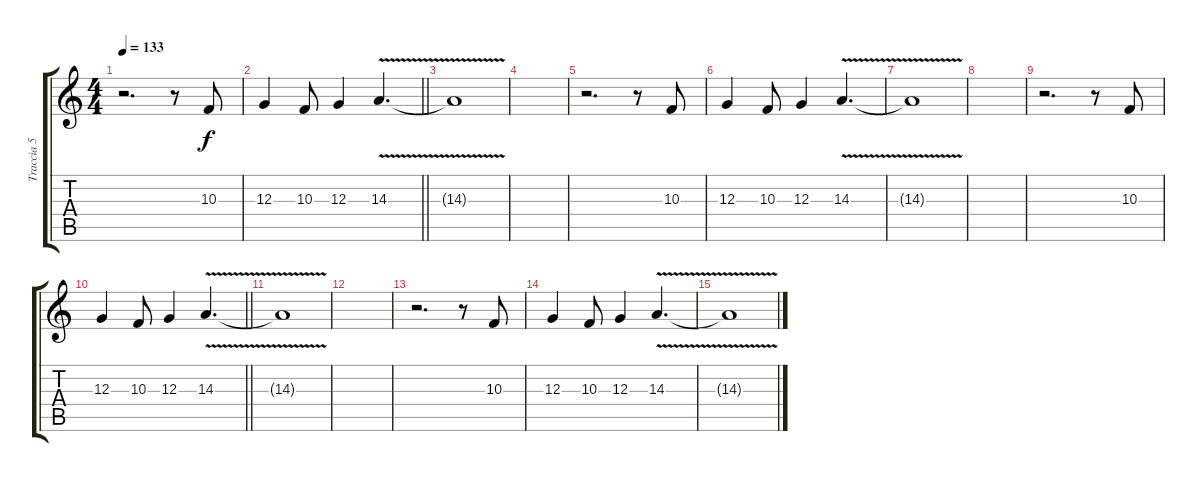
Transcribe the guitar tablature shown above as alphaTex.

\track ("Traccia 5" "Traccia 5") {instrument lead2sawtooth}
\staff {score tabs}
\tuning (E4 B3 G3 D3 A2 E2) {hide}
\ts (4 4)
\tempo 133
\clef g2
\ks c
r.2{d dy f} r.8 10.3.8 |
\barLineRight lightlight
12.3.4 10.3.8 12.3.4 14.3{v}.4{d} |
14.3{t}.1 |
|
r.2{d} r.8 10.3.8 |
12.3.4 10.3.8 12.3.4 14.3{v}.4{d} |
14.3{t}.1 |
|
r.2{d} r.8 10.3.8 |
\barLineRight lightlight
12.3.4 10.3.8 12.3.4 14.3{v}.4{d} |
14.3{t}.1 |
|
r.2{d} r.8 10.3.8 |
12.3.4 10.3.8 12.3.4 14.3{v}.4{d} |
14.3{t}.1
